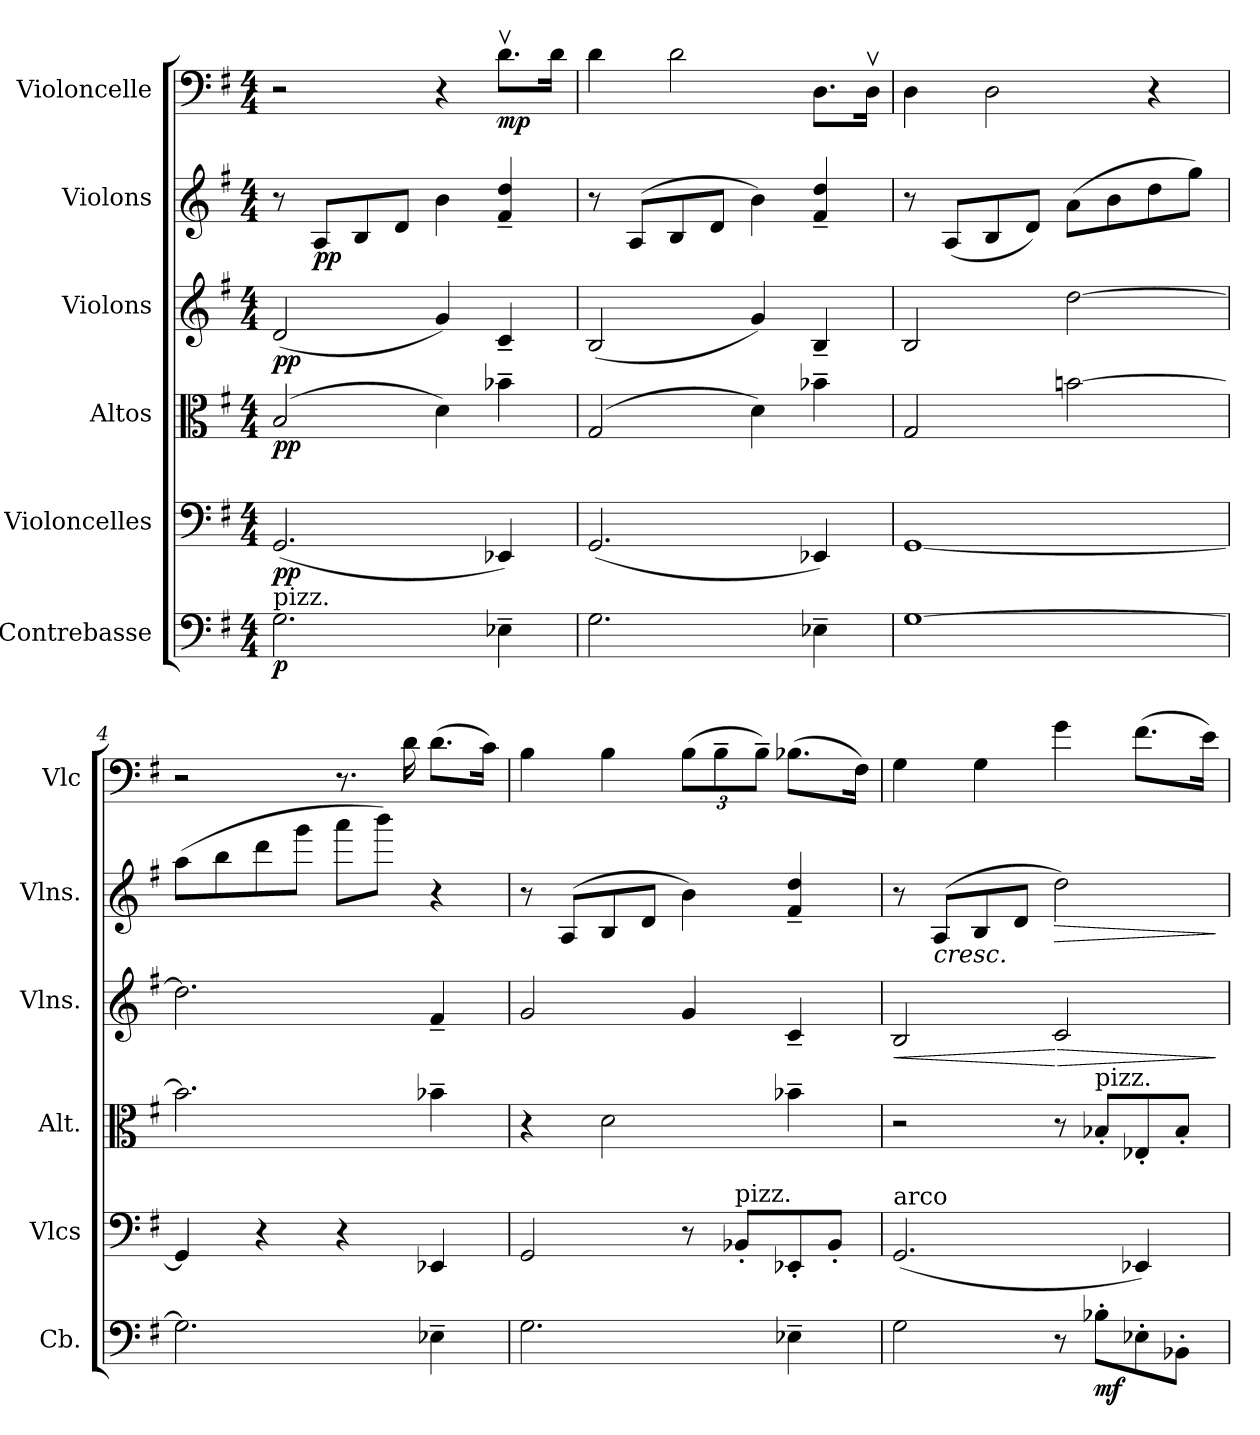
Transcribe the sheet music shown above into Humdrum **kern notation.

**kern	**dynam	**kern	**dynam	**kern	**dynam	**kern	**dynam	**kern	**dynam	**kern	**dynam
*part6	*part6	*part5	*part5	*part4	*part4	*part3	*part3	*part2	*part2	*part1	*part1
*staff6	*staff6	*staff5	*staff5	*staff4	*staff4	*staff3	*staff3	*staff2	*staff2	*staff1	*staff1
*I"Contrebasse	*	*I"Violoncelles	*	*I"Altos	*	*I"Violons	*	*I"Violons	*	*I"Violoncelle	*
*I'Cb.	*	*I'Vlcs	*	*I'Alt.	*	*I'Vlns.	*	*I'Vlns.	*	*I'Vlc	*
*clefF4	*	*clefF4	*	*clefC3	*	*clefG2	*	*clefG2	*	*clefF4	*
*ITrd7c12	*	*	*	*	*	*	*	*	*	*	*
*k[f#]	*	*k[f#]	*	*k[f#]	*	*k[f#]	*	*k[f#]	*	*k[f#]	*
*M4/4	*	*M4/4	*	*M4/4	*	*M4/4	*	*M4/4	*	*M4/4	*
*MM60	*	*MM60	*	*MM60	*	*MM60	*	*MM60	*	*MM60	*
=1	=1	=1	=1	=1	=1	=1	=1	=1	=1	=1	=1
!LO:TX:a:t=pizz.	!	!	!	!	!	!	!	!	!	!	!
!	!LO:DY:b	!	!LO:DY:b	!	!LO:DY:b	!	!LO:DY:b	!	!	!	!
2.GG\	p	(<2.GG/	pp	(>2B/	pp	(<2d/	pp	8r	.	2r	.
!	!	!	!	!	!	!	!	!	!LO:DY:b	!	!
.	.	.	.	.	.	.	.	8A/L	pp	.	.
.	.	.	.	.	.	.	.	8B/	.	.	.
.	.	.	.	.	.	.	.	8d/J	.	.	.
.	.	.	.	4d\)	.	4g/)	.	4b\	.	4r	.
!	!	!	!	!	!	!	!	!	!	!	!LO:DY:b
4EE-X~\	.	4EE-X/)	.	4b-X~\	.	4c~/	.	4f#/~ 4dd/~	.	8.dv\L	mp
.	.	.	.	.	.	.	.	.	.	16d\Jk	.
=2	=2	=2	=2	=2	=2	=2	=2	=2	=2	=2	=2
2.GG\	.	(<2.GG/	.	(>2G/	.	(<2B/	.	8r	.	4d\	.
.	.	.	.	.	.	.	.	(>8A/L	.	.	.
.	.	.	.	.	.	.	.	8B/	.	2d\	.
.	.	.	.	.	.	.	.	8d/J	.	.	.
.	.	.	.	4d\)	.	4g/)	.	4b\)	.	.	.
4EE-X~\	.	4EE-X/)	.	4b-X~\	.	4B~/	.	4f#/~ 4dd/~	.	8.D\L	.
.	.	.	.	.	.	.	.	.	.	16Dv\Jk	.
=3	=3	=3	=3	=3	=3	=3	=3	=3	=3	=3	=3
[1GG	.	[1GG	.	2G/	.	2B/	.	8r	.	4D\	.
.	.	.	.	.	.	.	.	(<8A/L	.	.	.
.	.	.	.	.	.	.	.	8B/	.	2D\	.
.	.	.	.	.	.	.	.	8d/J)	.	.	.
.	.	.	.	[2bn\	.	[2dd\	.	(>8a\L	.	.	.
.	.	.	.	.	.	.	.	8b\	.	.	.
.	.	.	.	.	.	.	.	8dd\	.	4r	.
.	.	.	.	.	.	.	.	8gg\J)	.	.	.
!!LO:PB:g=z
=4	=4	=4	=4	=4	=4	=4	=4	=4	=4	=4	=4
2.GG\]	.	4GG/]	.	2.b\]	.	2.dd\]	.	(>8aa\L	.	2r	.
.	.	.	.	.	.	.	.	8bb\	.	.	.
.	.	4r	.	.	.	.	.	8ddd\	.	.	.
.	.	.	.	.	.	.	.	8ggg\J	.	.	.
.	.	4r	.	.	.	.	.	8aaa\L	.	8.r	.
.	.	.	.	.	.	.	.	8bbb\J)	.	.	.
.	.	.	.	.	.	.	.	.	.	16d\	.
4EE-X~\	.	4EE-X/	.	4b-X~\	.	4f#~/	.	4r	.	(>8.d\L	.
.	.	.	.	.	.	.	.	.	.	16c\Jk)	.
=5	=5	=5	=5	=5	=5	=5	=5	=5	=5	=5	=5
2.GG\	.	2GG/	.	4r	.	2g/	.	8r	.	4B\	.
.	.	.	.	.	.	.	.	(>8A/L	.	.	.
.	.	.	.	2d\	.	.	.	8B/	.	4B\	.
.	.	.	.	.	.	.	.	8d/J	.	.	.
*	*	*	*	*	*	*	*	*	*	*Xbrackettup	*
.	.	8r	.	.	.	4g/	.	4b\)	.	(>12B\L	.
.	.	.	.	.	.	.	.	.	.	12B~\	.
!	!	!LO:TX:a:t=pizz.	!	!	!	!	!	!	!	!	!
.	.	8BB-X'/L	.	.	.	.	.	.	.	.	.
.	.	.	.	.	.	.	.	.	.	12B~\J)	.
4EE-X~\	.	8EE-X'/	.	4b-X~\	.	4c~/	.	4f#/~ 4dd/~	.	(>8.B-X\L	.
.	.	8BB-'/J	.	.	.	.	.	.	.	.	.
.	.	.	.	.	.	.	.	.	.	16F#\Jk)	.
=6	=6	=6	=6	=6	=6	=6	=6	=6	=6	=6	=6
!	!	!LO:TX:a:t=arco	!	!	!	!	!	!	!	!	!
!	!	!	!	!	!	!	!LO:HP:b	!	!	!	!
2GG\	.	(<2.GG/	.	2r	.	2B/	<	8r	.	4G\	.
!	!	!	!	!	!	!	!	!	!LO:HP:b	!	!
.	.	.	.	.	.	.	.	(>8A/L	<	.	.
.	.	.	.	.	.	.	.	8B/	.	4G\	.
.	.	.	.	.	.	.	.	8d/J	.	.	.
!	!	!	!	!	!	!	!LO:HP:n=1:b	!	!LO:HP:b	!	!
8r	.	.	.	8r	.	2c/	[ >	2dd\)	>	4g\	.
!	!	!	!	!LO:TX:a:t=pizz.	!	!	!	!	!	!	!
!	!LO:DY:b	!	!	!	!	!	!	!	!	!	!
8BB-X'\L	mf	.	.	8B-X'/L	.	.	.	.	.	.	.
8EE-X'\	.	4EE-X/)	.	8E-X'/	.	.	.	.	.	(>8.f#\L	.
8BBB-X'\J	.	.	.	8B-'/J	.	.	.	.	.	.	.
.	.	.	.	.	.	.	.	.	.	16e\Jk)	.
.	.	.	.	.	.	.	]	.	[ ]	.	.
=	=	=	=	=	=	=	=	=	=	=	=
*-	*-	*-	*-	*-	*-	*-	*-	*-	*-	*-	*-
